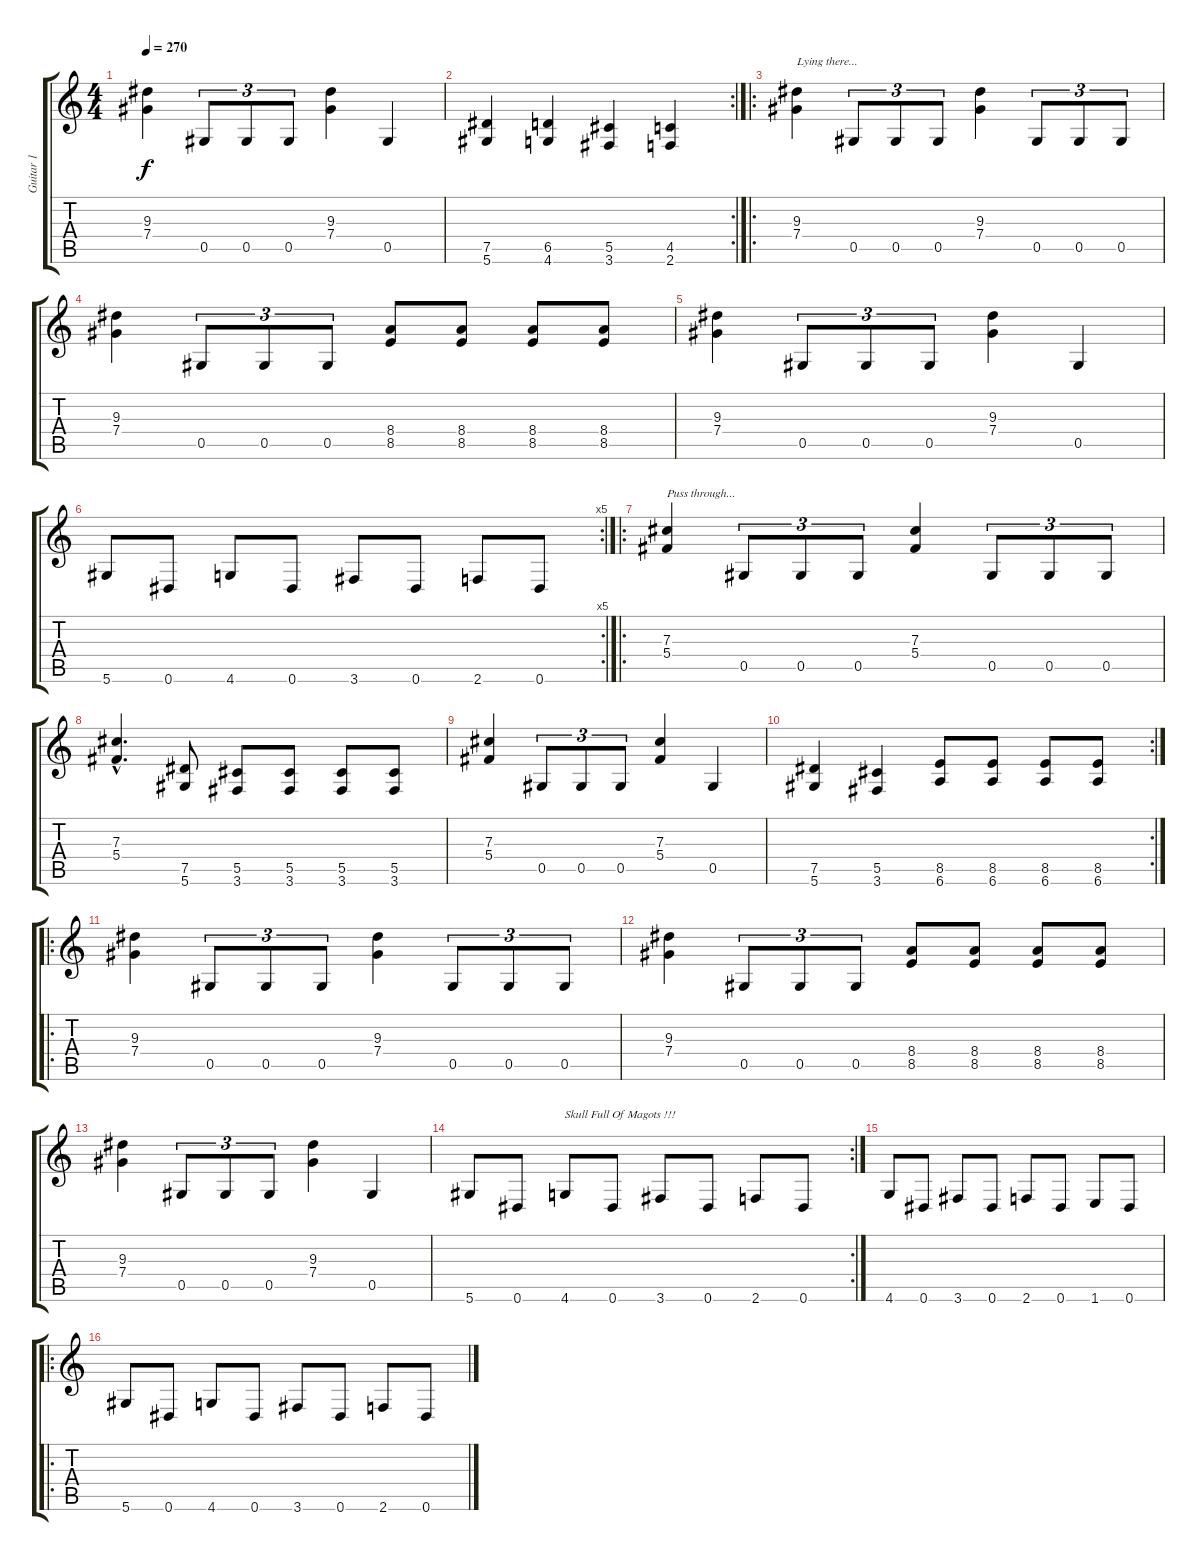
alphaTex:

\track ("Guitar 1" "Guitar 1") {instrument distortionguitar}
\staff {score tabs}
\tuning (Eb4 Bb3 Gb3 Db3 Ab2 Eb2) {hide}
\ts (4 4)
\tempo 270
\clef g2
\ks c
(9.3 7.4).4{dy f} 0.5.8{tu (3 2)} 0.5.8{tu (3 2)} 0.5.8{tu (3 2)} (9.3 7.4).4 0.5.4 |
\rc 2
(7.5 5.6).4 (6.5 4.6).4 (5.5 3.6).4 (4.5 2.6).4 |
\ro
(9.3 7.4).4{txt "Lying there..."} 0.5.8{tu (3 2)} 0.5.8{tu (3 2)} 0.5.8{tu (3 2)} (9.3 7.4).4 0.5.8{tu (3 2)} 0.5.8{tu (3 2)} 0.5.8{tu (3 2)} |
(9.3 7.4).4 0.5.8{tu (3 2)} 0.5.8{tu (3 2)} 0.5.8{tu (3 2)} (8.4 8.5).8 (8.4 8.5).8 (8.4 8.5).8 (8.4 8.5).8 |
(9.3 7.4).4 0.5.8{tu (3 2)} 0.5.8{tu (3 2)} 0.5.8{tu (3 2)} (9.3 7.4).4 0.5.4 |
\rc 5
5.6.8 0.6.8 4.6.8 0.6.8 3.6.8 0.6.8 2.6.8 0.6.8 |
\ro
(7.3 5.4).4{txt "Puss through..."} 0.5.8{tu (3 2)} 0.5.8{tu (3 2)} 0.5.8{tu (3 2)} (7.3 5.4).4 0.5.8{tu (3 2)} 0.5.8{tu (3 2)} 0.5.8{tu (3 2)} |
(7.3{hac} 5.4{hac}).4{d} (7.5 5.6).8 (5.5 3.6).8 (5.5 3.6).8 (5.5 3.6).8 (5.5 3.6).8 |
(7.3 5.4).4 0.5.8{tu (3 2)} 0.5.8{tu (3 2)} 0.5.8{tu (3 2)} (7.3 5.4).4 0.5.4 |
\rc 2
(7.5 5.6).4 (5.5 3.6).4 (8.5 6.6).8 (8.5 6.6).8 (8.5 6.6).8 (8.5 6.6).8 |
\ro
(9.3 7.4).4 0.5.8{tu (3 2)} 0.5.8{tu (3 2)} 0.5.8{tu (3 2)} (9.3 7.4).4 0.5.8{tu (3 2)} 0.5.8{tu (3 2)} 0.5.8{tu (3 2)} |
(9.3 7.4).4 0.5.8{tu (3 2)} 0.5.8{tu (3 2)} 0.5.8{tu (3 2)} (8.4 8.5).8 (8.4 8.5).8 (8.4 8.5).8 (8.4 8.5).8 |
(9.3 7.4).4 0.5.8{tu (3 2)} 0.5.8{tu (3 2)} 0.5.8{tu (3 2)} (9.3 7.4).4 0.5.4 |
\rc 2
5.6.8 0.6.8 4.6.8{txt "Skull Full Of Magots !!!"} 0.6.8 3.6.8 0.6.8 2.6.8 0.6.8 |
4.6.8 0.6.8 3.6.8 0.6.8 2.6.8 0.6.8 1.6.8 0.6.8 |
\ro
5.6.8 0.6.8 4.6.8 0.6.8 3.6.8 0.6.8 2.6.8 0.6.8
